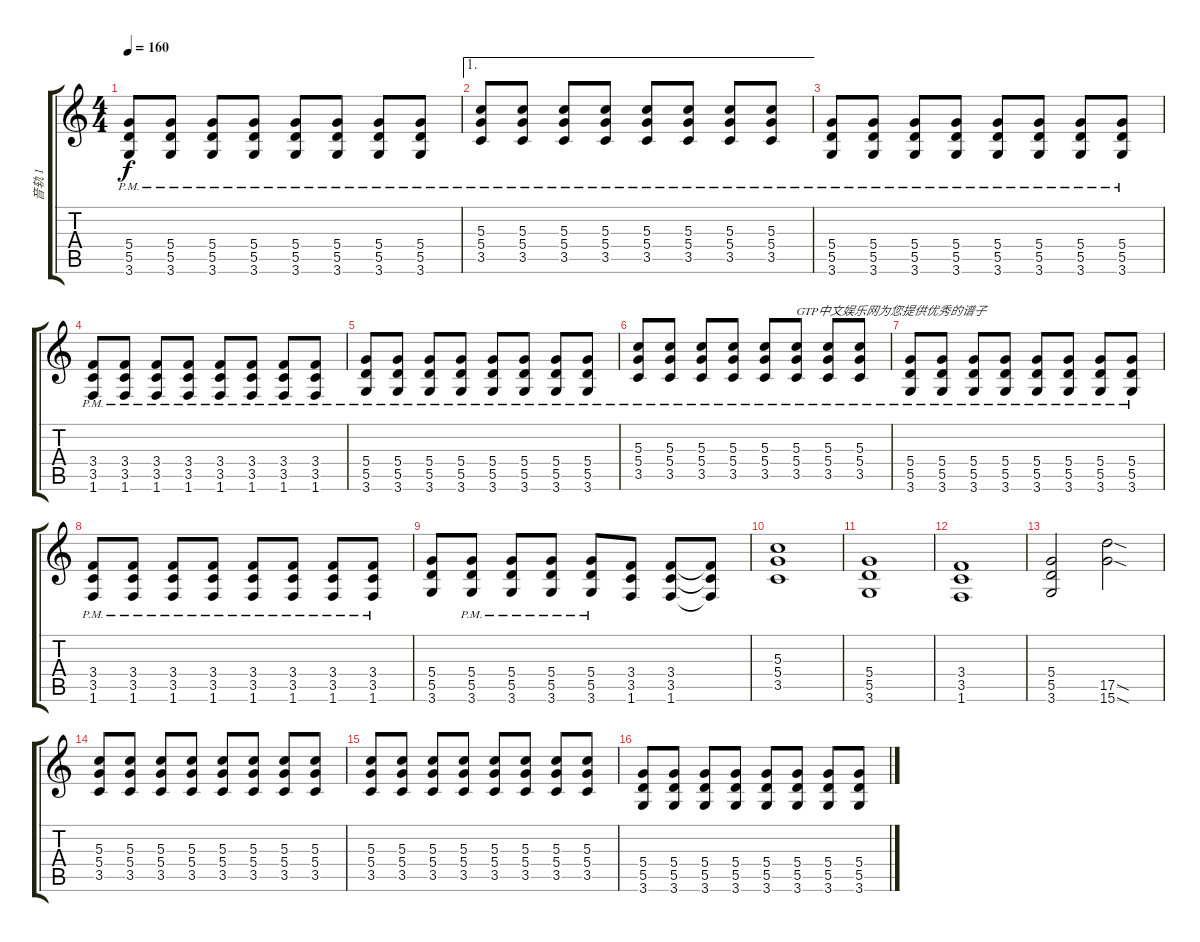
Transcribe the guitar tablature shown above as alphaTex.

\track ("音轨 1" "音轨 1") {instrument overdrivenguitar}
\staff {score tabs}
\tuning (E4 B3 G3 D3 A2 E2) {hide}
\ts (4 4)
\tempo 160
\clef g2
\ks c
(5.4{pm} 5.5{pm} 3.6{pm}).8{dy f} (5.4{pm} 5.5{pm} 3.6{pm}).8 (5.4{pm} 5.5{pm} 3.6{pm}).8 (5.4{pm} 5.5{pm} 3.6{pm}).8 (5.4{pm} 5.5{pm} 3.6{pm}).8 (5.4{pm} 5.5{pm} 3.6{pm}).8 (5.4{pm} 5.5{pm} 3.6{pm}).8 (5.4{pm} 5.5{pm} 3.6{pm}).8 |
\ae 1
(5.3{pm} 5.4{pm} 3.5{pm}).8 (5.3{pm} 5.4{pm} 3.5{pm}).8 (5.3{pm} 5.4{pm} 3.5{pm}).8 (5.3{pm} 5.4{pm} 3.5{pm}).8 (5.3{pm} 5.4{pm} 3.5{pm}).8 (5.3{pm} 5.4{pm} 3.5{pm}).8 (5.3{pm} 5.4{pm} 3.5{pm}).8 (5.3{pm} 5.4{pm} 3.5{pm}).8 |
(5.4{pm} 5.5{pm} 3.6{pm}).8 (5.4{pm} 5.5{pm} 3.6{pm}).8 (5.4{pm} 5.5{pm} 3.6{pm}).8 (5.4{pm} 5.5{pm} 3.6{pm}).8 (5.4{pm} 5.5{pm} 3.6{pm}).8 (5.4{pm} 5.5{pm} 3.6{pm}).8 (5.4{pm} 5.5{pm} 3.6{pm}).8 (5.4{pm} 5.5{pm} 3.6{pm}).8 |
(3.4{pm} 3.5{pm} 1.6{pm}).8 (3.4{pm} 3.5{pm} 1.6{pm}).8 (3.4{pm} 3.5{pm} 1.6{pm}).8 (3.4{pm} 3.5{pm} 1.6{pm}).8 (3.4{pm} 3.5{pm} 1.6{pm}).8 (3.4{pm} 3.5{pm} 1.6{pm}).8 (3.4{pm} 3.5{pm} 1.6{pm}).8 (3.4{pm} 3.5{pm} 1.6{pm}).8 |
(5.4{pm} 5.5{pm} 3.6{pm}).8 (5.4{pm} 5.5{pm} 3.6{pm}).8 (5.4{pm} 5.5{pm} 3.6{pm}).8 (5.4{pm} 5.5{pm} 3.6{pm}).8 (5.4{pm} 5.5{pm} 3.6{pm}).8 (5.4{pm} 5.5{pm} 3.6{pm}).8 (5.4{pm} 5.5{pm} 3.6{pm}).8 (5.4{pm} 5.5{pm} 3.6{pm}).8 |
(5.3{pm} 5.4{pm} 3.5{pm}).8 (5.3{pm} 5.4{pm} 3.5{pm}).8 (5.3{pm} 5.4{pm} 3.5{pm}).8 (5.3{pm} 5.4{pm} 3.5{pm}).8 (5.3{pm} 5.4{pm} 3.5{pm}).8 (5.3{pm} 5.4{pm} 3.5{pm}).8{txt "GTP中文娱乐网为您提供优秀的谱子"} (5.3{pm} 5.4{pm} 3.5{pm}).8 (5.3{pm} 5.4{pm} 3.5{pm}).8 |
(5.4{pm} 5.5{pm} 3.6{pm}).8 (5.4{pm} 5.5{pm} 3.6{pm}).8 (5.4{pm} 5.5{pm} 3.6{pm}).8 (5.4{pm} 5.5{pm} 3.6{pm}).8 (5.4{pm} 5.5{pm} 3.6{pm}).8 (5.4{pm} 5.5{pm} 3.6{pm}).8 (5.4{pm} 5.5{pm} 3.6{pm}).8 (5.4{pm} 5.5{pm} 3.6{pm}).8 |
(3.4{pm} 3.5{pm} 1.6{pm}).8 (3.4{pm} 3.5{pm} 1.6{pm}).8 (3.4{pm} 3.5{pm} 1.6{pm}).8 (3.4{pm} 3.5{pm} 1.6{pm}).8 (3.4{pm} 3.5{pm} 1.6{pm}).8 (3.4{pm} 3.5{pm} 1.6{pm}).8 (3.4{pm} 3.5{pm} 1.6{pm}).8 (3.4{pm} 3.5{pm} 1.6{pm}).8 |
(5.4 5.5 3.6).8 (5.4{pm} 5.5{pm} 3.6{pm}).8 (5.4{pm} 5.5{pm} 3.6{pm}).8 (5.4{pm} 5.5{pm} 3.6{pm}).8 (5.4{pm} 5.5{pm} 3.6{pm}).8 (3.4 3.5 1.6).8 (3.4 3.5 1.6).8 (3.4{t} 3.5{t} 1.6{t}).8 |
(5.3 5.4 3.5).1 |
(5.4 5.5 3.6).1 |
(3.4 3.5 1.6).1 |
(5.4 5.5 3.6).2 (17.5{sod} 15.6{sod}).2 |
(5.3 5.4 3.5).8 (5.3 5.4 3.5).8 (5.3 5.4 3.5).8 (5.3 5.4 3.5).8 (5.3 5.4 3.5).8 (5.3 5.4 3.5).8 (5.3 5.4 3.5).8 (5.3 5.4 3.5).8 |
(5.3 5.4 3.5).8 (5.3 5.4 3.5).8 (5.3 5.4 3.5).8 (5.3 5.4 3.5).8 (5.3 5.4 3.5).8 (5.3 5.4 3.5).8 (5.3 5.4 3.5).8 (5.3 5.4 3.5).8 |
(5.4 5.5 3.6).8 (5.4 5.5 3.6).8 (5.4 5.5 3.6).8 (5.4 5.5 3.6).8 (5.4 5.5 3.6).8 (5.4 5.5 3.6).8 (5.4 5.5 3.6).8 (5.4 5.5 3.6).8
